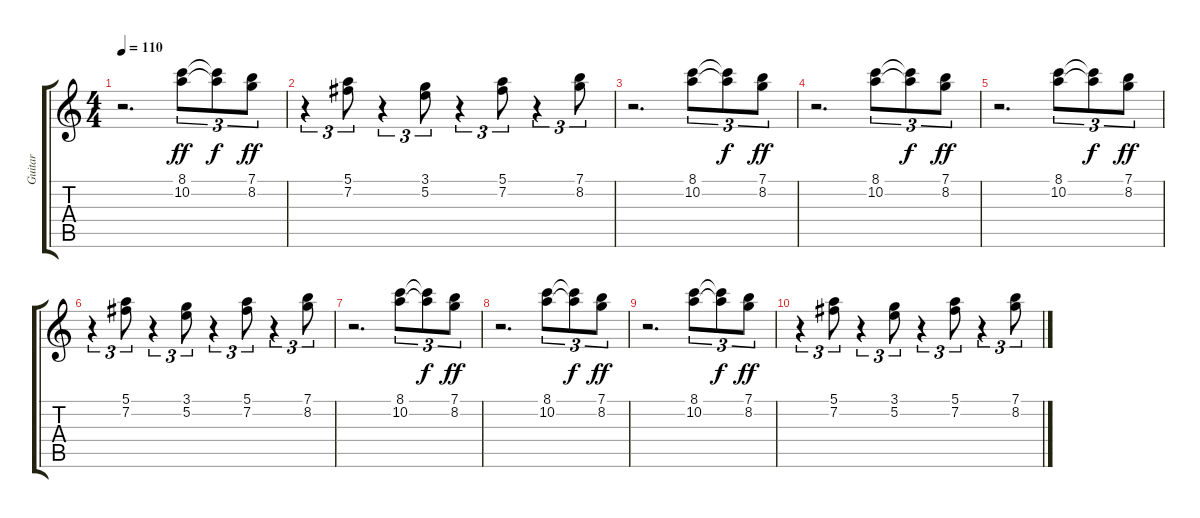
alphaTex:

\track ("Guitar" "Guitar") {instrument overdrivenguitar}
\staff {score tabs}
\tuning (E4 B3 G3 D3 A2 E2) {hide}
\ts (4 4)
\tempo 110
\clef g2
\ks c
r.2{d dy ff} (8.1 10.2).8{tu (3 2)} (8.1{t} 10.2{t}).8{tu (3 2) dy f} (7.1 8.2).8{tu (3 2) dy ff} |
r.4{tu (3 2)} (5.1 7.2).8{tu (3 2)} r.4{tu (3 2)} (3.1 5.2).8{tu (3 2)} r.4{tu (3 2)} (5.1 7.2).8{tu (3 2)} r.4{tu (3 2)} (7.1 8.2).8{tu (3 2)} |
r.2{d} (8.1 10.2).8{tu (3 2)} (8.1{t} 10.2{t}).8{tu (3 2) dy f} (7.1 8.2).8{tu (3 2) dy ff} |
r.2{d} (8.1 10.2).8{tu (3 2)} (8.1{t} 10.2{t}).8{tu (3 2) dy f} (7.1 8.2).8{tu (3 2) dy ff} |
r.2{d} (8.1 10.2).8{tu (3 2)} (8.1{t} 10.2{t}).8{tu (3 2) dy f} (7.1 8.2).8{tu (3 2) dy ff} |
r.4{tu (3 2)} (5.1 7.2).8{tu (3 2)} r.4{tu (3 2)} (3.1 5.2).8{tu (3 2)} r.4{tu (3 2)} (5.1 7.2).8{tu (3 2)} r.4{tu (3 2)} (7.1 8.2).8{tu (3 2)} |
r.2{d} (8.1 10.2).8{tu (3 2)} (8.1{t} 10.2{t}).8{tu (3 2) dy f} (7.1 8.2).8{tu (3 2) dy ff} |
r.2{d} (8.1 10.2).8{tu (3 2)} (8.1{t} 10.2{t}).8{tu (3 2) dy f} (7.1 8.2).8{tu (3 2) dy ff} |
r.2{d} (8.1 10.2).8{tu (3 2)} (8.1{t} 10.2{t}).8{tu (3 2) dy f} (7.1 8.2).8{tu (3 2) dy ff} |
r.4{tu (3 2)} (5.1 7.2).8{tu (3 2)} r.4{tu (3 2)} (3.1 5.2).8{tu (3 2)} r.4{tu (3 2)} (5.1 7.2).8{tu (3 2)} r.4{tu (3 2)} (7.1 8.2).8{tu (3 2)}
